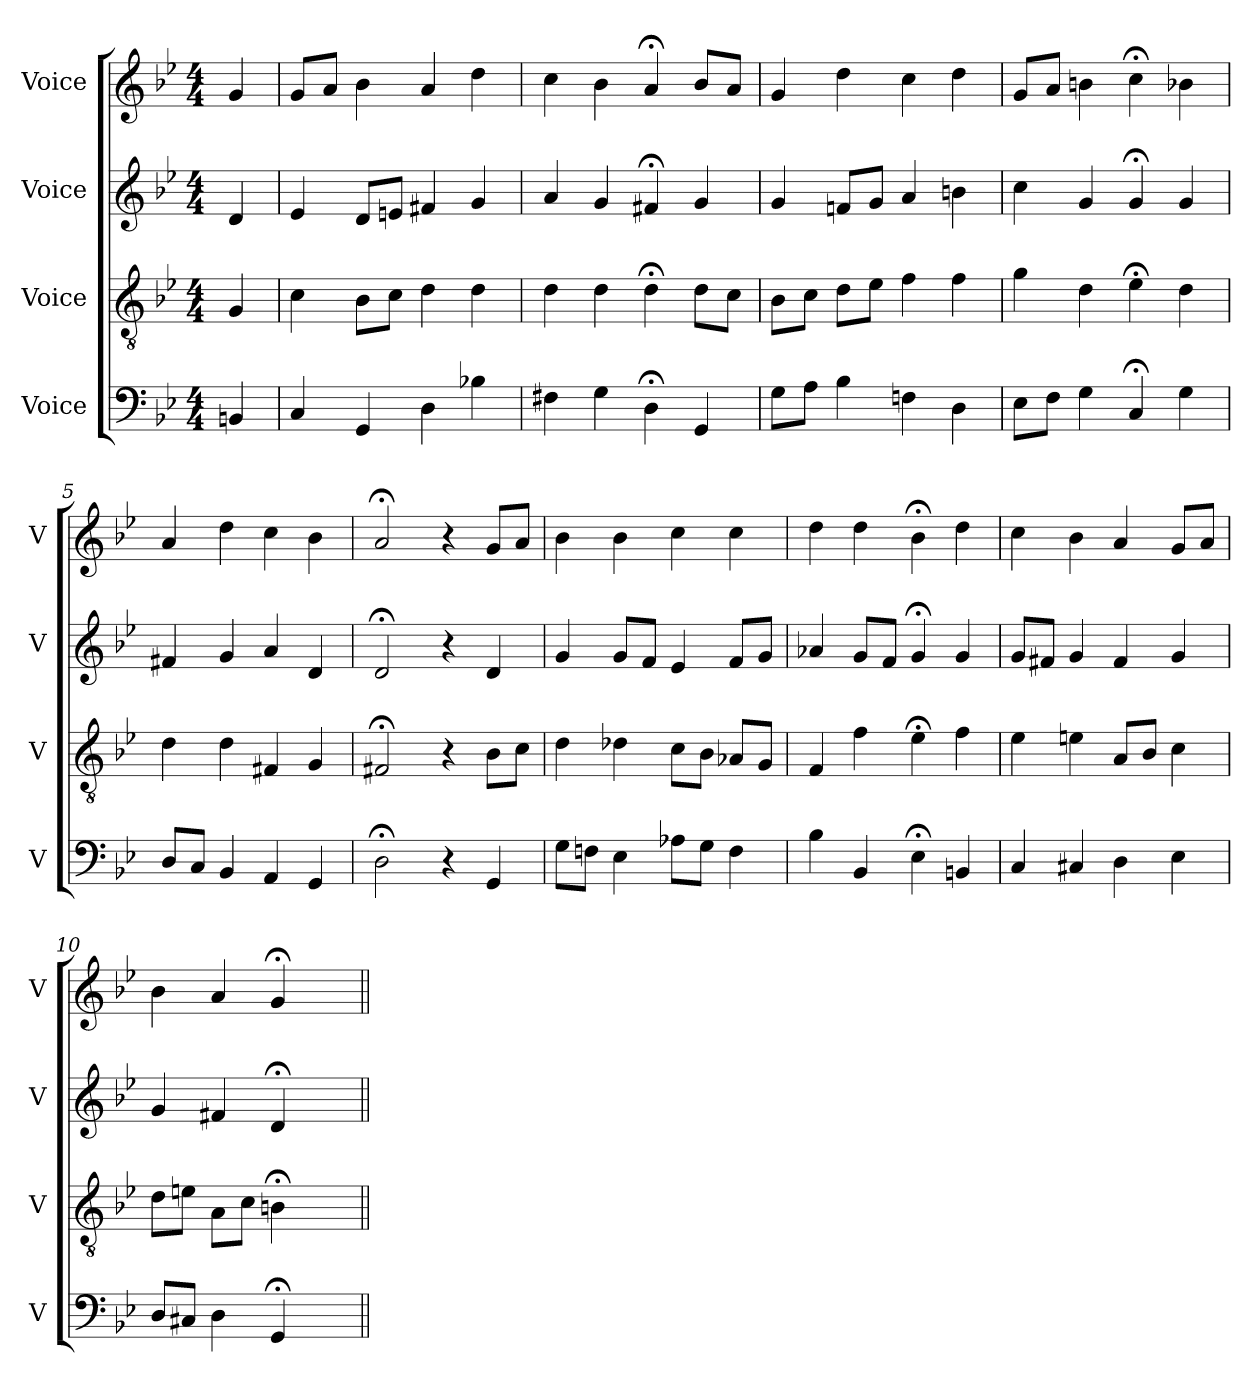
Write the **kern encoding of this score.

**kern	**kern	**kern	**kern
*part4	*part3	*part2	*part1
*staff4	*staff3	*staff2	*staff1
*I"Voice	*I"Voice	*I"Voice	*I"Voice
*I'V	*I'V	*I'V	*I'V
*clefF4	*clefGv2	*clefG2	*clefG2
*k[b-e-]	*k[b-e-]	*k[b-e-]	*k[b-e-]
*M4/4	*M4/4	*M4/4	*M4/4
*MM100	*MM100	*MM100	*MM100
=	=	=	=
4BBn/	4G/	4d/	4g/
=1	=1	=1	=1
4C/	4c\	4e-/	8g/L
.	.	.	8a/J
4GG/	8B-\L	8d/L	4b-\
.	8c\J	8en/J	.
4D\	4d\	4f#X/	4a/
4B-X\	4d\	4g/	4dd\
=2	=2	=2	=2
4F#X\	4d\	4a/	4cc\
4G\	4d\	4g/	4b-\
4D;\	4d;\	4f#X;/	4a;/
4GG/	8d\L	4g/	8b-/L
.	8c\J	.	8a/J
=3	=3	=3	=3
8G\L	8B-\L	4g/	4g/
8A\J	8c\J	.	.
4B-\	8d\L	8fn/L	4dd\
.	8e-\J	8g/J	.
4Fn\	4f\	4a/	4cc\
4D\	4f\	4bn\	4dd\
=4	=4	=4	=4
8E-\L	4g\	4cc\	8g/L
8F\J	.	.	8a/J
4G\	4d\	4g/	4bn\
4C;/	4e-;\	4g;/	4cc;\
4G\	4d\	4g/	4b-X\
!!LO:LB:g=z
=5	=5	=5	=5
8D/L	4d\	4f#X/	4a/
8C/J	.	.	.
4BB-/	4d\	4g/	4dd\
4AA/	4F#X/	4a/	4cc\
4GG/	4G/	4d/	4b-\
=6	=6	=6	=6
2D;\	2F#X;/	2d;/	2a;/
4r	4r	4r	4r
4GG/	8B-\L	4d/	8g/L
.	8c\J	.	8a/J
=7	=7	=7	=7
8G\L	4d\	4g/	4b-\
8Fn\J	.	.	.
4E-\	4d-X\	8g/L	4b-\
.	.	8f/J	.
8A-X\L	8c\L	4e-/	4cc\
8G\J	8B-\J	.	.
4F\	8A-X/L	8f/L	4cc\
.	8G/J	8g/J	.
=8	=8	=8	=8
4B-\	4F/	4a-X/	4dd\
4BB-/	4f\	8g/L	4dd\
.	.	8f/J	.
4E-;\	4e-;\	4g;/	4b-;\
4BBn/	4f\	4g/	4dd\
=9	=9	=9	=9
4C/	4e-\	8g/L	4cc\
.	.	8f#X/J	.
4C#X/	4en\	4g/	4b-\
4D\	8A/L	4f#/	4a/
.	8B-/J	.	.
4E-\	4c\	4g/	8g/L
.	.	.	8a/J
!!LO:LB:g=z
=10	=10	=10	=10
8D/L	8d\L	4g/	4b-\
8C#X/J	8en\J	.	.
4D\	8A\L	4f#X/	4a/
.	8c\J	.	.
4GG;/	4Bn;\	4d;/	4g;/
4ryy	4ryy	4ryy	4ryy
=||	=||	=||	=||
*-	*-	*-	*-
